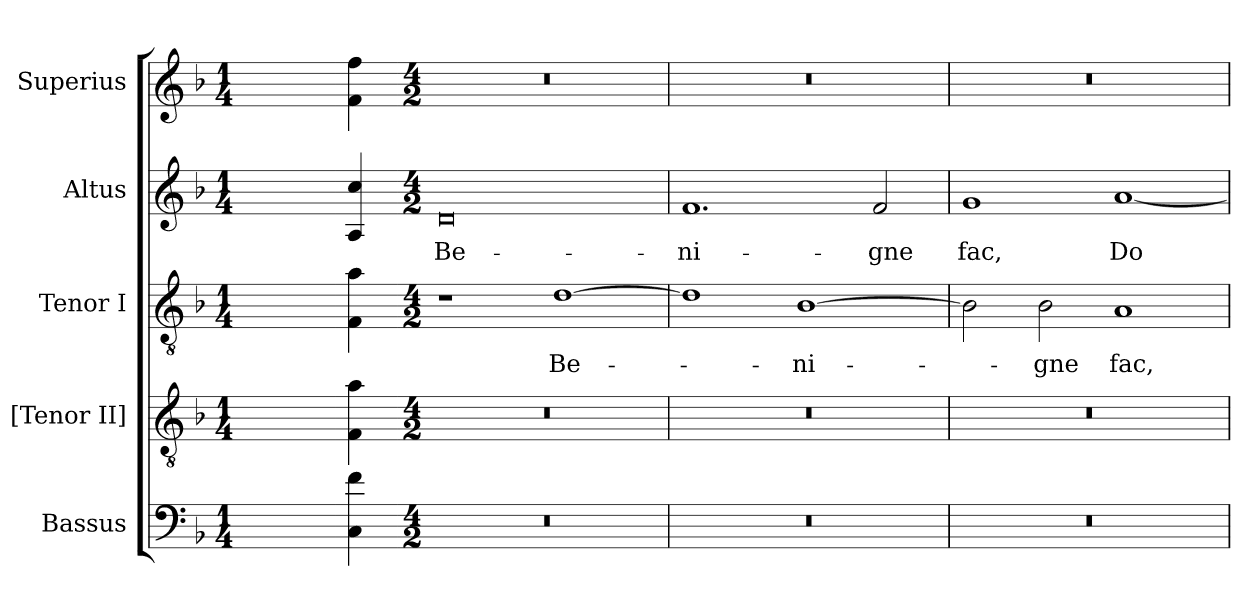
**kern	**kern	**kern	**text	**kern	**text	**kern
*part5	*part4	*part3	*part3	*part2	*part2	*part1
*staff5	*staff4	*staff3	*staff3	*staff2	*staff2	*staff1
*I"Bassus	*I"[Tenor II]	*I"Tenor I	*	*I"Altus	*	*I"Superius
*I'B.	*I'[T. II]	*I'T. I	*	*I'A.	*	*I'S.
!!LO:PB:g=z
*clefF4	*clefGv2	*clefGv2	*	*clefG2	*	*clefG2
*	*ITrd7c12	*ITrd7c12	*	*	*	*
*k[b-]	*k[b-]	*k[b-]	*	*k[b-]	*	*k[b-]
*F:	*F:	*F:	*	*F:	*	*F:
*M1/4	*M1/4	*M1/4	*	*M1/4	*	*M1/4
=1	=1	=1	=1	=1	=1	=1
!LO:N:vis=1	!LO:N:vis=1	!LO:N:vis=1	!	!LO:N:vis=1	!	!LO:N:vis=1
4ryy	4ryy	4ryy	.	4ryy	.	4ryy
=2-	=2-	=2-	=2-	=2-	=2-	=2-
4Ci\ 4fi	4FFi\ 4Ai	4FFi\ 4Ai	.	4Ai/ 4cci	.	4fi\ 4ffi
=1-	=1-	=1-	=1-	=1-	=1-	=1-
*M4/2	*M4/2	*M4/2	*	*M4/2	*	*M4/2
!	!	!	!	!	!LO:LY:b:color=#000000	!
0r	0r	1r	.	0di	Be-	0r
!	!	!	!LO:LY:b:color=#000000	!	!	!
.	.	[>1Di	Be-	.	.	.
=2	=2	=2	=2	=2	=2	=2
!	!	!	!	!	!LO:LY:b:color=#000000	!
0r	0r	1Di]	.	1.fi	-ni-	0r
!	!	!	!LO:LY:b:color=#000000	!	!	!
.	.	[>1BB-i	-ni-	.	.	.
!	!	!	!	!	!LO:LY:b:color=#000000	!
.	.	.	.	2fi/	-gne	.
=3	=3	=3	=3	=3	=3	=3
!	!	!	!	!	!LO:LY:b:color=#000000	!
0r	0r	2BB-i\]	.	1gi	fac,	0r
!	!	!	!LO:LY:b:color=#000000	!	!	!
.	.	2BB-i\	-gne	.	.	.
!	!	!	!LO:LY:b:color=#000000	!	!	!
!	!	!	!	!	!LO:LY:b:color=#000000	!
.	.	1AAi	fac,	[<1ai	Do-	.
=	=	=	=	=	=	=
*-	*-	*-	*-	*-	*-	*-
